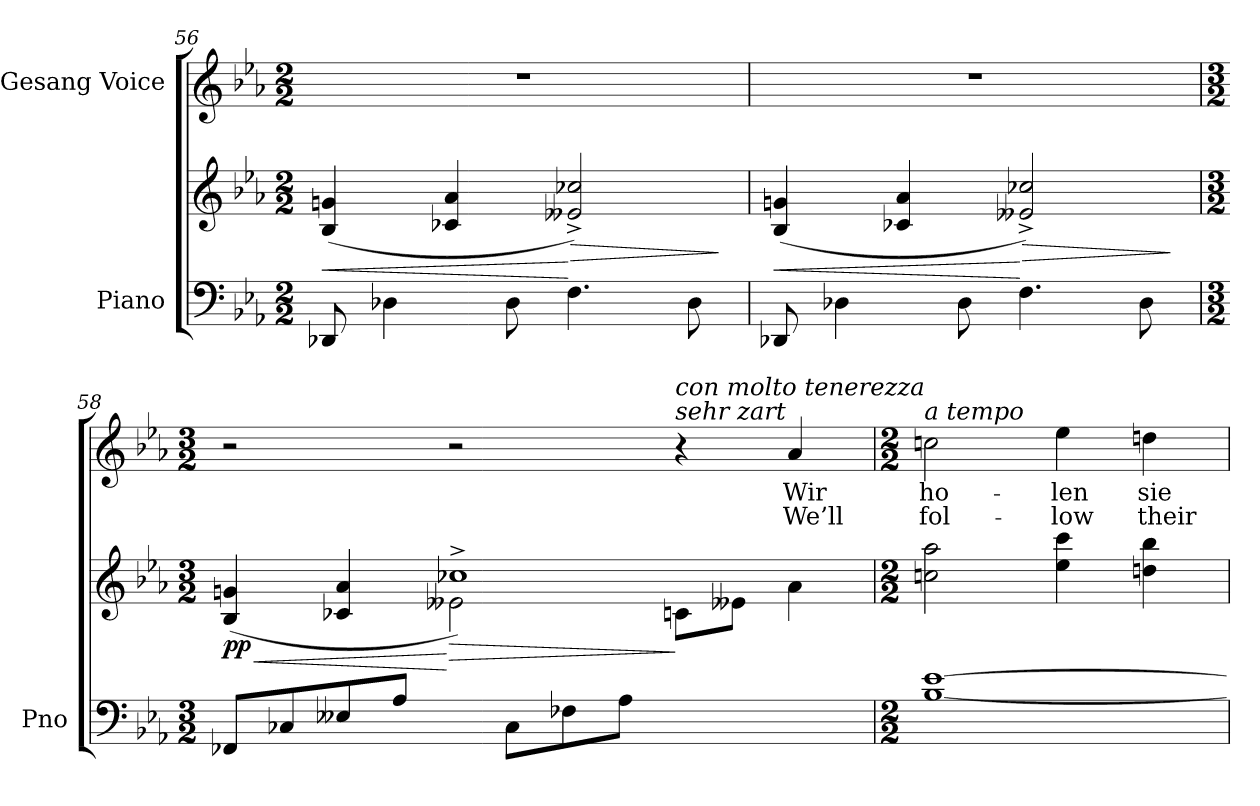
**kern	**kern	**dynam	**kern	**text	**text
*part2	*part2	*part2	*part1	*part1	*part1
*staff3	*staff2	*staff2/3	*staff1	*staff1	*staff1
*I"Piano	*	*	*I"Gesang Voice	*	*
*I'Pno	*	*	*	*	*
!!LO:PB:g=z
*clefF4	*clefG2	*	*clefG2	*	*
*k[b-e-a-]	*k[b-e-a-]	*	*k[b-e-a-]	*	*
*M2/2	*M2/2	*	*M2/2	*	*
=56	=56	=56	=56	=56	=56
!	!	!LO:HP:b	!	!	!
8DD-X/	(<4B-/ 4gn/	<	1r	.	.
4D-X\	.	.	.	.	.
.	4c-X/ 4a-/	.	.	.	.
8D-\	.	.	.	.	.
!	!	!LO:HP:n=1:b	!	!	!
4.F\	2e--X/^ 2cc-X/^)	[ >	.	.	.
8D-\	.	.	.	.	.
.	.	]	.	.	.
=57	=57	=57	=57	=57	=57
!	!	!LO:HP:b	!	!	!
8DD-X/	(<4B-/ 4gn/	<	1r	.	.
4D-X\	.	.	.	.	.
.	4c-X/ 4a-/	.	.	.	.
8D-\	.	.	.	.	.
!	!	!LO:HP:n=1:b	!	!	!
4.F\	2e--X/^ 2cc-X/^)	[ >	.	.	.
8D-\	.	.	.	.	.
.	.	]	.	.	.
=58	=58	=58	=58	=58	=58
*M3/2	*M3/2	*	*M3/2	*	*
!	!LO:TX:a:i:t=poco rit.	!	!	!	!
!	!	!LO:HP:b	!	!	!
*	*^	*	*	*	*
*	*	*^	*	*	*	*
!	!	!	!	!LO:DY:n=1:b	!	!	!
(<8FF-X/L	(>4B-/ 4gn/	2ryy	1ryy	< pp	2r	.	.
8C-X/	.	.	.	.	.	.	.
8E--X/	4c-X/ 4a-/	.	.	.	.	.	.
8A-/J	.	.	.	.	.	.	.
!	!	!	!	!LO:HP:n=1:b	!	!	!
8ryy	1cc-X^)	2e--X\	.	[ >	2r	.	.
8C-\L	.	.	.	.	.	.	.
8F-X\	.	.	.	.	.	.	.
8A-\J	.	.	.	.	.	.	.
!	!	!	!	!	!LO:TX:a:i:t=sehr zart	!	!
!	!	!	!	!	!LO:TX:a:i:t=con molto tenerezza	!	!
2ryy	.	2ryy	8c\L	]	4r	.	.
.	.	.	8e--X\J	.	.	.	.
!	!	!	!	!	!	!LO:LY:b	!LO:LY:b
.	.	.	4a-\)	.	4a-/	Wir	We’ll
*	*v	*v	*v	*	*	*	*
=59	=59	=59	=59	=59	=59
*M2/2	*M2/2	*	*M2/2	*	*
*	*^	*	*	*	*
*	*	*^	*	*	*	*
!	!	!	!	!	!LO:TX:a:i:t=a tempo	!	!
!	!	!	!	!LO:DY:b	!	!LO:LY:b	!LO:LY:b
!	!	!	!	!LO:DY:n=1:b	!	!	!
*	*v	*v	*v	*	*	*	*
[1B- [1e-	2ccn\ 2aa-\	pp other-dynamics	2ccn\	ho-	fol-
!	!	!	!	!LO:LY:b	!LO:LY:b
.	4ee-\ 4ccc\	.	4ee-\	-len	-low
!	!	!	!	!LO:LY:b	!LO:LY:b
.	4ddn\ 4bb-\	.	4ddn\	sie	their
=	=	=	=	=	=
*-	*-	*-	*-	*-	*-
